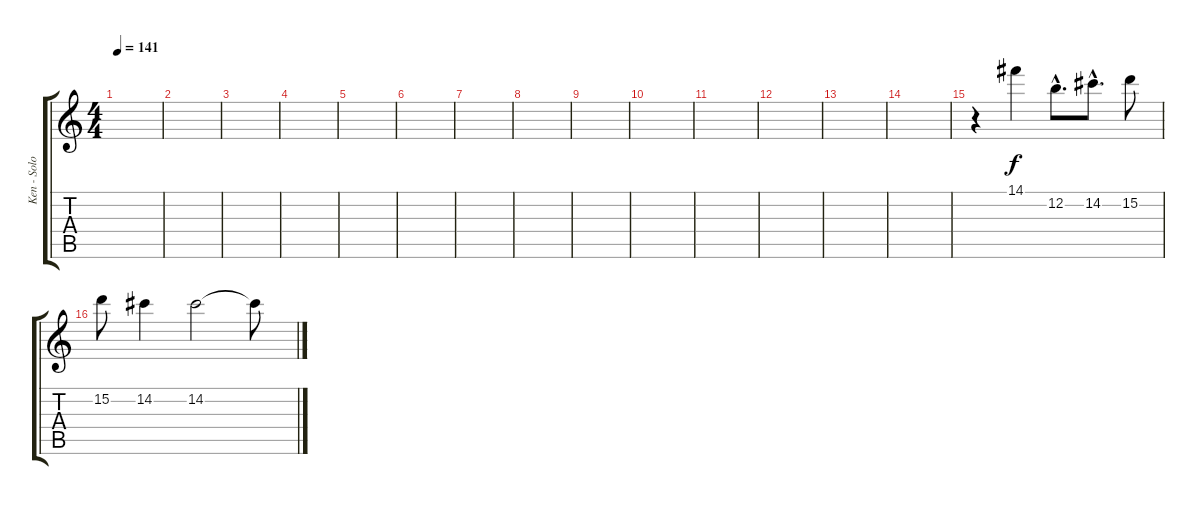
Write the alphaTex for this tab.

\track ("Ken - Solo" "Ken - Solo") {instrument distortionguitar}
\staff {score tabs}
\tuning (E4 B3 G3 D3 A2 E2) {hide}
\ts (4 4)
\tempo 141
\clef g2
\ks c
|
|
|
|
|
|
|
|
|
|
|
|
|
|
r.4 14.1.4 12.2{hac}.8{d} 14.2{hac}.8{d} 15.2.8 |
15.2.8 14.2.4 14.2.2 14.2{t}.8
